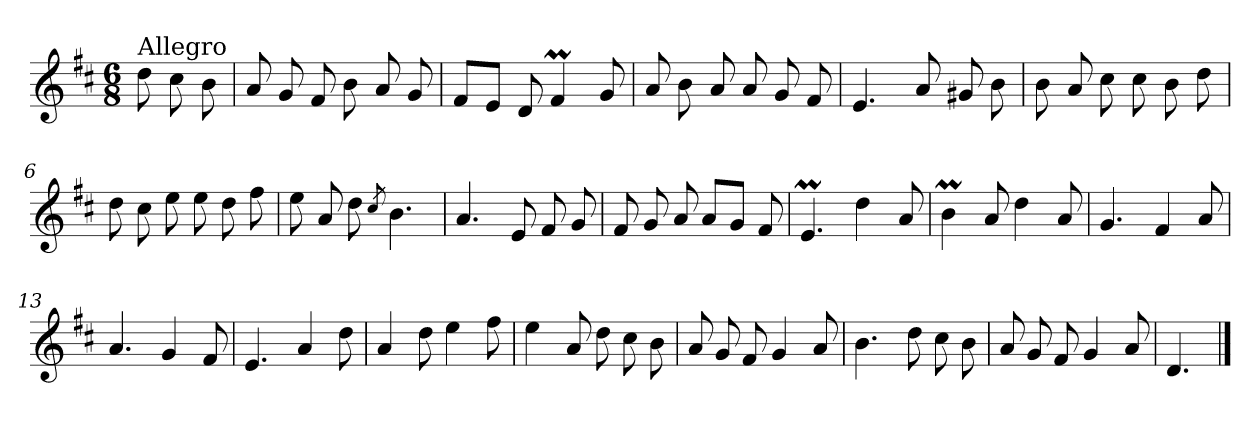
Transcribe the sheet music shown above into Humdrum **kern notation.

**kern
*part1
*staff1
*clefG2
*k[f#c#]
*D:
*M6/8
=
!LO:TX:a:t=Allegro
8dd\
8cc#\
8b\
=1
8a/
8g/
8f#/
8b\
8a/
8g/
=2
8f#/L
8e/J
8d/
4f#m/
8g/
=3
8a/
8b\
8a/
8a/
8g/
8f#/
=4
4.e/
8a/
8g#X/
8b\
=5
8b\
8a/
8cc#\
8cc#\
8b\
8dd\
!!LO:LB:g=z
=6
8dd\
8cc#\
8ee\
8ee\
8dd\
8ff#\
=7
8ee\
8a/
8dd\
8qcc#/
4.b\
=8
4.a/
8e/
8f#/
8g/
=9
8f#/
8g/
8a/
8a/L
8g/J
8f#/
=10
4.eM/
4dd\
8a/
=11
4bM\
8a/
4dd\
8a/
!!LO:LB:g=z
=12
4.g/
4f#/
8a/
=13
4.a/
4g/
8f#/
=14
4.e/
4a/
8dd\
=15
4a/
8dd\
4ee\
8ff#\
=16
4ee\
8a/
8dd\
8cc#\
8b\
=17
8a/
8g/
8f#/
4g/
8a/
=18
4.b\
8dd\
8cc#\
8b\
!!LO:LB:g=z
=19
8a/
8g/
8f#/
4g/
8a/
=20
4.d/
==
*-
